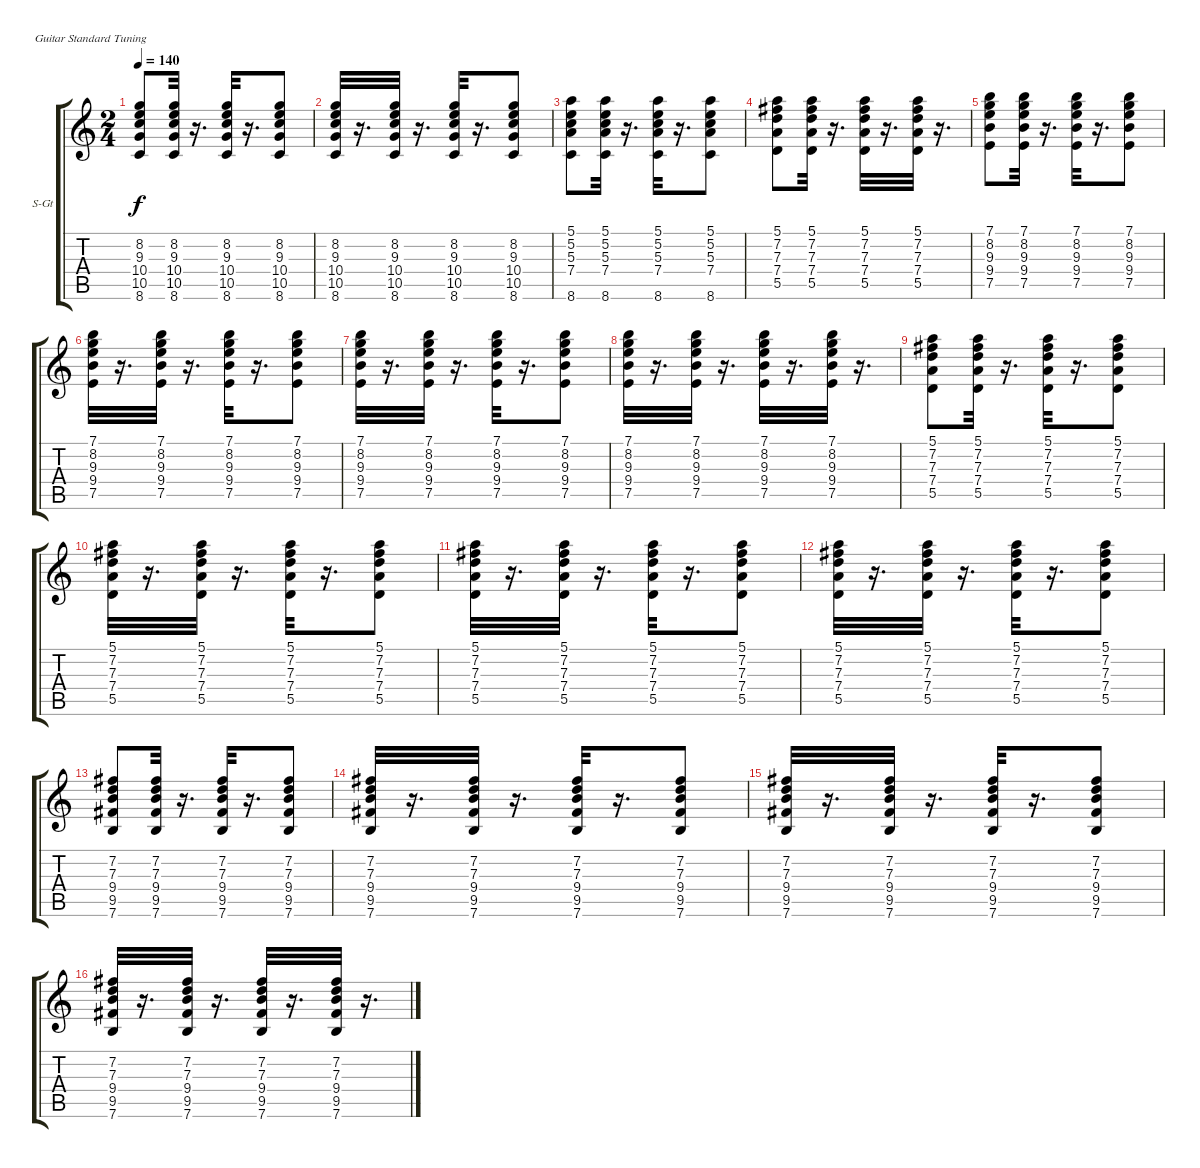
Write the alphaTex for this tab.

\bracketExtendMode groupsimilarinstruments
\firstSystemTrackNameOrientation horizontal
\otherSystemsTrackNameOrientation horizontal
\track ("Гитара 1" "S-Gt") {instrument acousticguitarsteel}
\staff {score tabs}
\tuning (E4 B3 G3 D3 A2 E2)
\ts (2 4)
\tempo 140
\clef g2
\ks c
(8.2 9.3 10.4 10.5 8.6).8{dy f} (8.2 9.3 10.4 10.5 8.6).32 r.16{d} (8.2 9.3 10.4 10.5 8.6).32 r.16{d} (8.2 9.3 10.4 10.5 8.6).8 |
(8.2 9.3 10.4 10.5 8.6).32 r.16{d} (8.2 9.3 10.4 10.5 8.6).32 r.16{d} (8.2 9.3 10.4 10.5 8.6).32 r.16{d} (8.2 9.3 10.4 10.5 8.6).8 |
(5.1 5.2 5.3 7.4 8.6).8 (5.1 5.2 5.3 7.4 8.6).32 r.16{d} (5.1 5.2 5.3 7.4 8.6).32 r.16{d} (5.1 5.2 5.3 7.4 8.6).8 |
(5.1 7.2 7.3 7.4 5.5).8 (5.1 7.2 7.3 7.4 5.5).32 r.16{d} (5.1 7.2 7.3 7.4 5.5).32 r.16{d} (5.1 7.2 7.3 7.4 5.5).32 r.16{d} |
(7.1 8.2 9.3 9.4 7.5).8 (7.1 8.2 9.3 9.4 7.5).32 r.16{d} (7.1 8.2 9.3 9.4 7.5).32 r.16{d} (7.1 8.2 9.3 9.4 7.5).8 |
(7.1 8.2 9.3 9.4 7.5).32 r.16{d} (7.1 8.2 9.3 9.4 7.5).32 r.16{d} (7.1 8.2 9.3 9.4 7.5).32 r.16{d} (7.1 8.2 9.3 9.4 7.5).8 |
(7.1 8.2 9.3 9.4 7.5).32 r.16{d} (7.1 8.2 9.3 9.4 7.5).32 r.16{d} (7.1 8.2 9.3 9.4 7.5).32 r.16{d} (7.1 8.2 9.3 9.4 7.5).8 |
(7.1 8.2 9.3 9.4 7.5).32 r.16{d} (7.1 8.2 9.3 9.4 7.5).32 r.16{d} (7.1 8.2 9.3 9.4 7.5).32 r.16{d} (7.1 8.2 9.3 9.4 7.5).32 r.16{d} |
(5.1 7.2 7.3 7.4 5.5).8 (5.1 7.2 7.3 7.4 5.5).32 r.16{d} (5.1 7.2 7.3 7.4 5.5).32 r.16{d} (5.1 7.2 7.3 7.4 5.5).8 |
(5.1 7.2 7.3 7.4 5.5).32 r.16{d} (5.1 7.2 7.3 7.4 5.5).32 r.16{d} (5.1 7.2 7.3 7.4 5.5).32 r.16{d} (5.1 7.2 7.3 7.4 5.5).8 |
(5.1 7.2 7.3 7.4 5.5).32 r.16{d} (5.1 7.2 7.3 7.4 5.5).32 r.16{d} (5.1 7.2 7.3 7.4 5.5).32 r.16{d} (5.1 7.2 7.3 7.4 5.5).8 |
(5.1 7.2 7.3 7.4 5.5).32 r.16{d} (5.1 7.2 7.3 7.4 5.5).32 r.16{d} (5.1 7.2 7.3 7.4 5.5).32 r.16{d} (5.1 7.2 7.3 7.4 5.5).8 |
(7.2 7.3 9.4 9.5 7.6).8 (7.2 7.3 9.4 9.5 7.6).32 r.16{d} (7.2 7.3 9.4 9.5 7.6).32 r.16{d} (7.2 7.3 9.4 9.5 7.6).8 |
(7.2 7.3 9.4 9.5 7.6).32 r.16{d} (7.2 7.3 9.4 9.5 7.6).32 r.16{d} (7.2 7.3 9.4 9.5 7.6).32 r.16{d} (7.2 7.3 9.4 9.5 7.6).8 |
(7.2 7.3 9.4 9.5 7.6).32 r.16{d} (7.2 7.3 9.4 9.5 7.6).32 r.16{d} (7.2 7.3 9.4 9.5 7.6).32 r.16{d} (7.2 7.3 9.4 9.5 7.6).8 |
(7.2 7.3 9.4 9.5 7.6).32 r.16{d} (7.2 7.3 9.4 9.5 7.6).32 r.16{d} (7.2 7.3 9.4 9.5 7.6).32 r.16{d} (7.2 7.3 9.4 9.5 7.6).32 r.16{d}
